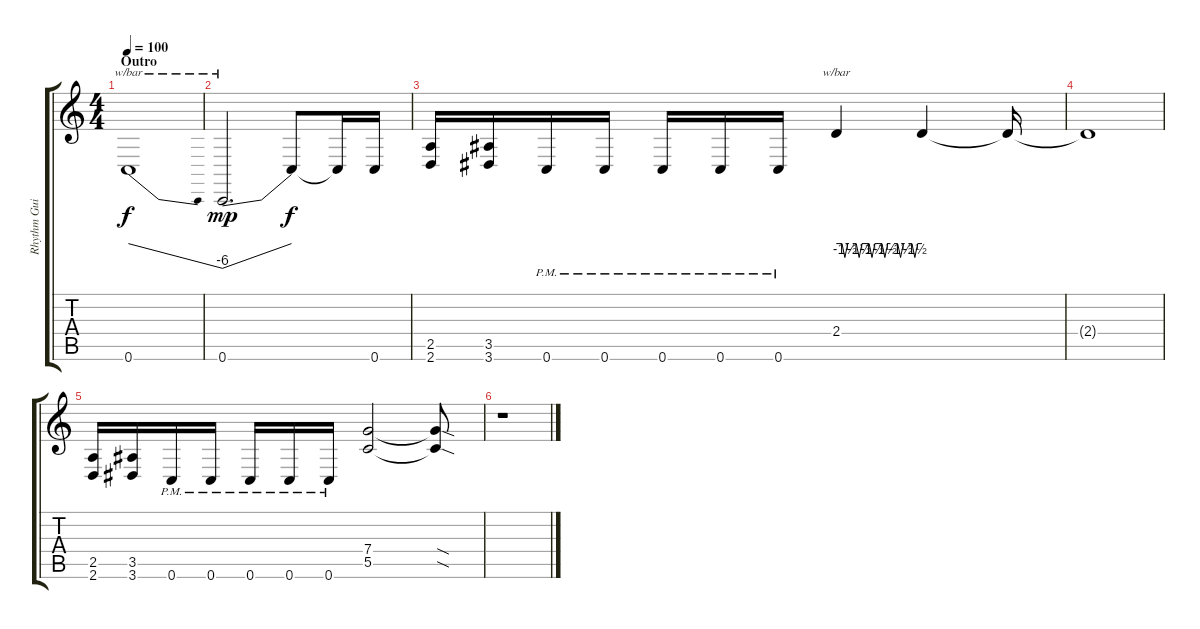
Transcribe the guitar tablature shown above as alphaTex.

\track ("Rhythm Guitar R/Roope" "Rhythm Gui") {instrument distortionguitar}
\staff {score tabs}
\tuning (D4 A3 F3 C3 G2 C2) {hide}
\ts (4 4)
\section ("" "Outro")
\tempo 100
\clef g2
\ks c
0.6.1{tbe (dive default 0 0 60 -24) dy f} |
0.6.2{d tbe (dive default 0 -24 60 0) dy mp} 0.6{t}.8{dy f} 0.6{t}.16 0.6.16 |
(2.5 2.6).16 (3.5 3.6).16 0.6{pm}.16 0.6{pm}.16 0.6{pm}.16 0.6{pm}.16 0.6{pm}.16 2.4.4{tbe (custom default 0 0 4 0 6 -6 8 0 14 0 16 -6 18 0 23 0 25 -6 27 0 32 0 34 -6 36 0 43 0 45 -6 47 0 53 0 55 -6 57 0 60 0)} 2.4{t}.4 2.4{t}.16 |
2.4{t}.1 |
(2.5 2.6).16 (3.5 3.6).16 0.6{pm}.16 0.6{pm}.16 0.6{pm}.16 0.6{pm}.16 0.6{pm}.16 (7.4 5.5).2 (7.4{sod t} 5.5{sod t}).8 |
r.1
